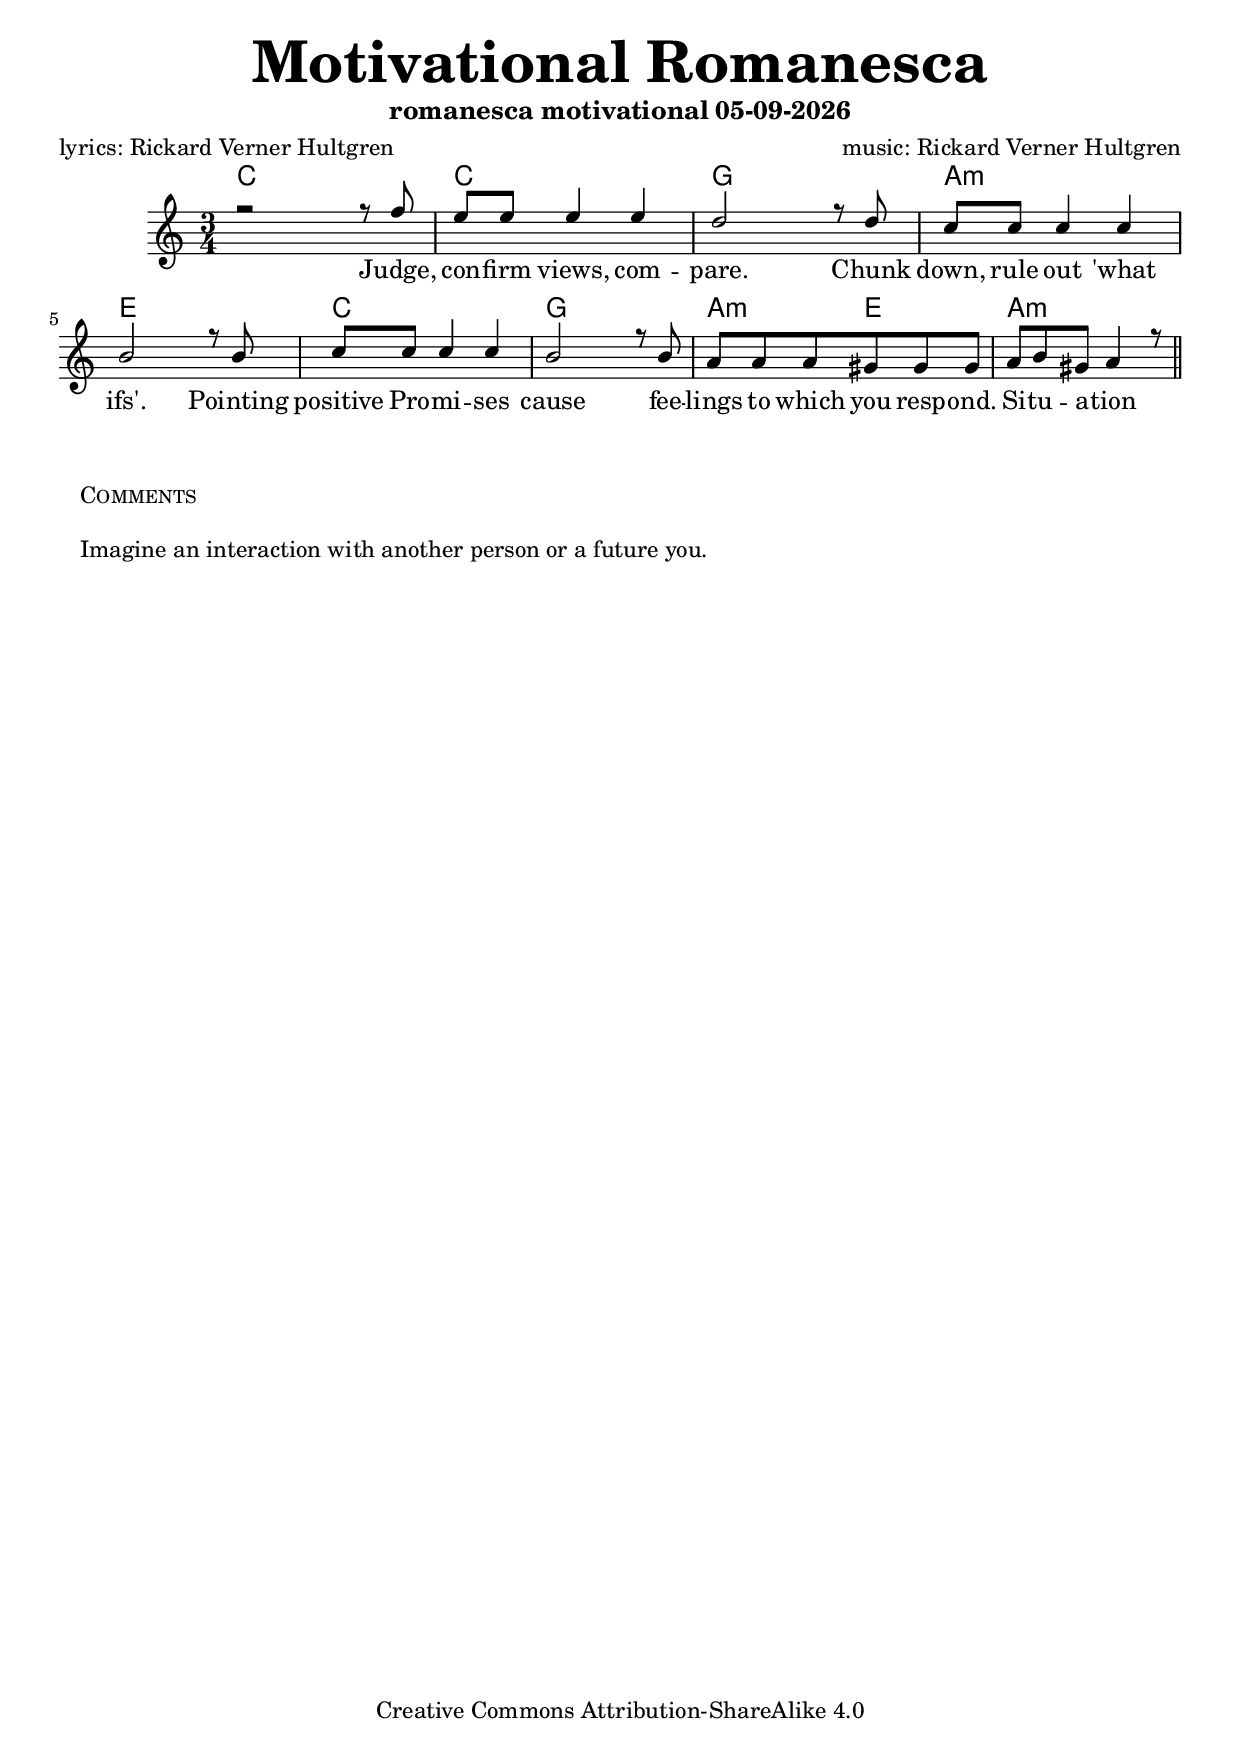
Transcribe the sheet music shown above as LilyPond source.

%%
%%Copyright 2018 Rickard Verner Hultgren
%%Redistribution and use in source and binary forms, with or without modification, are permitted provided that the following conditions are met:
%%1. Redistributions of source code must retain the above copyright notice, this list of conditions and the following disclaimer.
%%2. Redistributions in binary form must reproduce the above copyright notice, this list of conditions and the following disclaimer in the documentation and/or other materials provided with the distribution.
%%THIS SOFTWARE IS PROVIDED BY THE COPYRIGHT HOLDERS AND CONTRIBUTORS "AS IS" AND ANY EXPRESS OR IMPLIED WARRANTIES, INCLUDING, BUT NOT LIMITED TO, THE IMPLIED WARRANTIES OF MERCHANTABILITY AND FITNESS FOR A PARTICULAR PURPOSE ARE DISCLAIMED. IN NO EVENT SHALL THE COPYRIGHT HOLDER OR CONTRIBUTORS BE LIABLE FOR ANY DIRECT, INDIRECT, INCIDENTAL, SPECIAL, EXEMPLARY, OR CONSEQUENTIAL DAMAGES (INCLUDING, BUT NOT LIMITED TO, PROCUREMENT OF SUBSTITUTE GOODS OR SERVICES; LOSS OF USE, DATA, OR PROFITS; OR BUSINESS INTERRUPTION) HOWEVER CAUSED AND ON ANY THEORY OF LIABILITY, WHETHER IN CONTRACT, STRICT LIABILITY, OR TORT (INCLUDING NEGLIGENCE OR OTHERWISE) ARISING IN ANY WAY OUT OF THE USE OF THIS SOFTWARE, EVEN IF ADVISED OF THE POSSIBILITY OF SUCH DAMAGE.


\version "2.18.2"
 
%%\include "svenska.ly"
%%\include "english.ly"

swing = \mark \markup { 
  \line \general-align #Y #DOWN { 
  \score { \new Staff \with {
    fontSize = #-2
    \override StaffSymbol #'line-count = #0 
    \override VerticalAxisGroup #'Y-extent = #'(0 . 0)
  }
  \relative { 
    \stemUp 
    \override Score.SpacingSpanner 
      #'common-shortest-duration = #(ly:make-moment 3 16)
    \override Beam #'positions = #'(2.5 . 2.5)
  }}
  
  }
}

date = #(strftime "%d-%m-%Y" (localtime (current-time)))

italic = {
  \override Lyrics.LyricText.font-shape = #'italic
  
}

bold = {

  \override Lyrics.LyricText.font-series = #'bold
}

normal = {
  \revert Lyrics.LyricText.font-shape
  \revert Lyrics.LyricText.font-series
}


\header {
  title = \markup {  \fontsize #4"Motivational Romanesca"}
  subtitle = \markup {  "romanesca motivational" \date }
  poet = "lyrics: Rickard Verner Hultgren"
  composer = "music: Rickard Verner Hultgren"
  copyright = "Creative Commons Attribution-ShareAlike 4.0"
}

keyTime = { \key c \major \time 3/4 }
ManualOneVoiceOneMusic = \relative c' {

      
  		%r2 r4 r8 d'8
  		r2 r8 f'8
  		e8 e e4 e4  
  		d2 r8 d8
                c8 c8 c4 c
                b2 r8 b8
                %b2 r8 b8
		c8 c8 c4 c
		%b2.
		b2 r8 b8
		a8 a a gis gis gis
                a b gis a4 r8 ||

        	
		
}


ManualTwoTwoMusic = \relative c {
 <b d f g>1 <c d f a >1  <c e g>1 <b d f g>1 <c e g>1 <c e g>1 <c e g>1 <c e g>1 <c d f a>1 <c d f a>1 <c e g>1 <c e g>1 \bar ":|"
}



\layout {
  \context {
    \Score
    proportionalNotationDuration = #(ly:make-moment 1 4)
    
  }
}

\score {
  <<  % PianoStaff and Pedal Staff must be simultaneous
    \new PianoStaff <<
      \chords { c2. c2. g2. a2.:m e2. c2. g2. a4.:m e4. a2.:m}
      \new Staff = "ManualOne" <<
\textLengthOn
s1*6^\markup {  }
\keyTime  % set key and time signature
        \clef "treble"
        \new Voice {
          \swing
          \voiceOne
         
          \ManualOneVoiceOneMusic
          \bar "||"
        }
        \addlyrics {
        Judge, con -- firm views, com -- pare. Chunk down, rule out 'what ifs'.     Pointing positive     Pro -- mi -- ses cause fee -- lings to which you resp -- ond.
        Si -- tu -- a -- tion of now. Con -- fir -- ma -- tion of views. How to make an imp -- act? Pro -- mi -- ses cause fee -- lings to which you resp -- ond.
        What I praise and blame, de -- ter -- mines the fair roles. See dares, mu -- tua -- lize, and re -- ass -- ay what to do first.
        [Name]'s role is to ---. The fair goal is to ---. Cre -- ate a win win game. Re -- ass -- ay what to do first.
        } 
      >>  % end ManualOne Staff context
      %%\new Staff = "ManualTwo" \with {

      
      %%} <<
      %%  \keyTime
      %%  \clef "bass"
      %%  \new Voice {
      %%    \ManualTwoTwoMusic
      %%   \bar "||"
      %%  }
       
      %%>>   % end ManualTwo Staff context
      
    >>
>>    
\layout {}
\midi {\tempo 4 = 90}
}
    
    




#(define-markup-list-command (paragraph layout props args) (markup-list?)
  (interpret-markup-list layout props
   (make-justified-lines-markup-list (cons (make-hspace-markup 2) args))))

\markuplist {
    \vspace #2
    \paragraph { \smallCaps{Comments}}
    \vspace #.75
    \paragraph {Imagine an interaction with another person or a future you.}
  }
